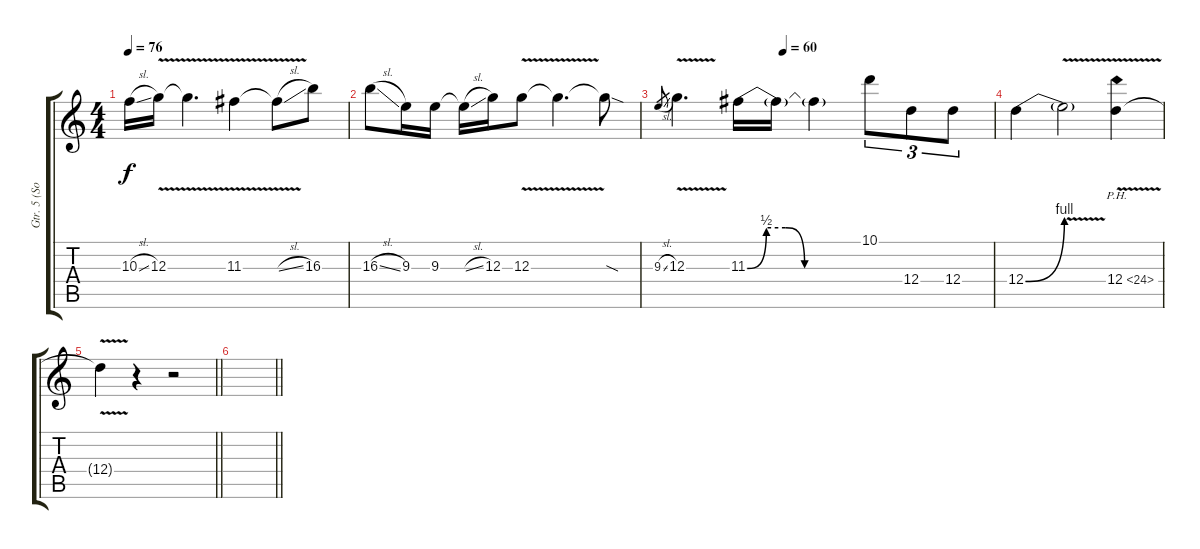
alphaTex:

\track ("Gtr. 5 (Solos)" "Gtr. 5 (So") {instrument distortionguitar}
\staff {score tabs}
\tuning (E4 B3 G3 D3 A2 E2) {hide}
\ts (4 4)
\tempo 76
\clef g2
\ks c
10.3{sl}.16{dy f} 12.3{v}.16 12.3{t}.4{d} 11.3{v}.4 11.3{sl t}.8 16.3.8 |
16.3{sl}.8 9.3.16 9.3.16 9.3{sl t}.16 12.3.16 12.3{v}.8 12.3{t}.4{d} 12.3{sod t}.8 |
\tempo (60 0.375)
9.3{sl}.8{gr} 12.3{v}.4{d} 11.3{be (custom 0 0 10 2 20 2 30 0 60 0)}.16 11.3{t}.16 11.3{t}.4 10.1.8{tu (3 2)} 12.4.8{tu (3 2)} 12.4.8{tu (3 2)} |
12.4{be (bend 0 0 60 4)}.4 12.4{v t}.2 12.4{ph 12 v}.4 |
\barLineRight lightlight
12.4{t}.4 r.4 r.2 |
\barLineRight lightlight
